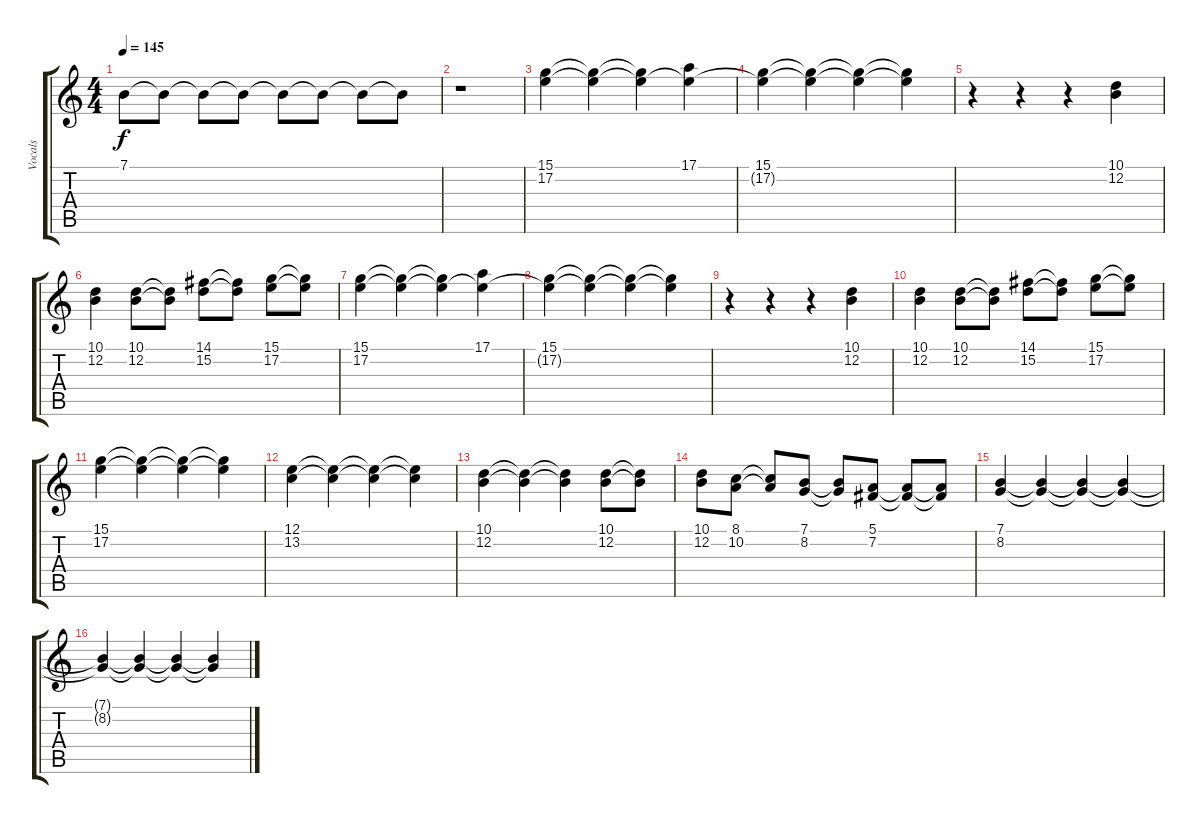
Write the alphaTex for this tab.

\track ("Vocals" "Vocals") {instrument violin}
\staff {score tabs}
\tuning (E4 B3 G3 D3 A2 E2) {hide}
\ts (4 4)
\tempo 145
\clef g2
\ks c
7.1.8{dy f} 7.1{t}.8 7.1{t}.8 7.1{t}.8 7.1{t}.8 7.1{t}.8 7.1{t}.8 7.1{t}.8 |
r.1 |
(15.1 17.2).4 (15.1{t} 17.2{t}).4 (15.1{t} 17.2{t}).4 (17.1 17.2{t}).4 |
(15.1 17.2{t}).4 (15.1{t} 17.2{t}).4 (15.1{t} 17.2{t}).4 (15.1{t} 17.2{t}).4 |
r.4 r.4 r.4 (10.1 12.2).4 |
(10.1 12.2).4 (10.1 12.2).8 (10.1{t} 12.2{t}).8 (14.1 15.2).8 (14.1{t} 15.2{t}).8 (15.1 17.2).8 (15.1{t} 17.2{t}).8 |
(15.1 17.2).4 (15.1{t} 17.2{t}).4 (15.1{t} 17.2{t}).4 (17.1 17.2{t}).4 |
(15.1 17.2{t}).4 (15.1{t} 17.2{t}).4 (15.1{t} 17.2{t}).4 (15.1{t} 17.2{t}).4 |
r.4 r.4 r.4 (10.1 12.2).4 |
(10.1 12.2).4 (10.1 12.2).8 (10.1{t} 12.2{t}).8 (14.1 15.2).8 (14.1{t} 15.2{t}).8 (15.1 17.2).8 (15.1{t} 17.2{t}).8 |
(15.1 17.2).4 (15.1{t} 17.2{t}).4 (15.1{t} 17.2{t}).4 (15.1{t} 17.2{t}).4 |
(12.1 13.2).4 (12.1{t} 13.2{t}).4 (12.1{t} 13.2{t}).4 (12.1{t} 13.2{t}).4 |
(10.1 12.2).4 (10.1{t} 12.2{t}).4 (10.1{t} 12.2{t}).4 (10.1 12.2).8 (10.1{t} 12.2{t}).8 |
(10.1 12.2).8 (8.1 10.2).8 (8.1{t} 10.2{t}).8 (7.1 8.2).8 (7.1{t} 8.2{t}).8 (5.1 7.2).8 (5.1{t} 7.2{t}).8 (5.1{t} 7.2{t}).8 |
(7.1 8.2).4 (7.1{t} 8.2{t}).4 (7.1{t} 8.2{t}).4 (7.1{t} 8.2{t}).4 |
(7.1{t} 8.2{t}).4 (7.1{t} 8.2{t}).4 (7.1{t} 8.2{t}).4 (7.1{t} 8.2{t}).4
